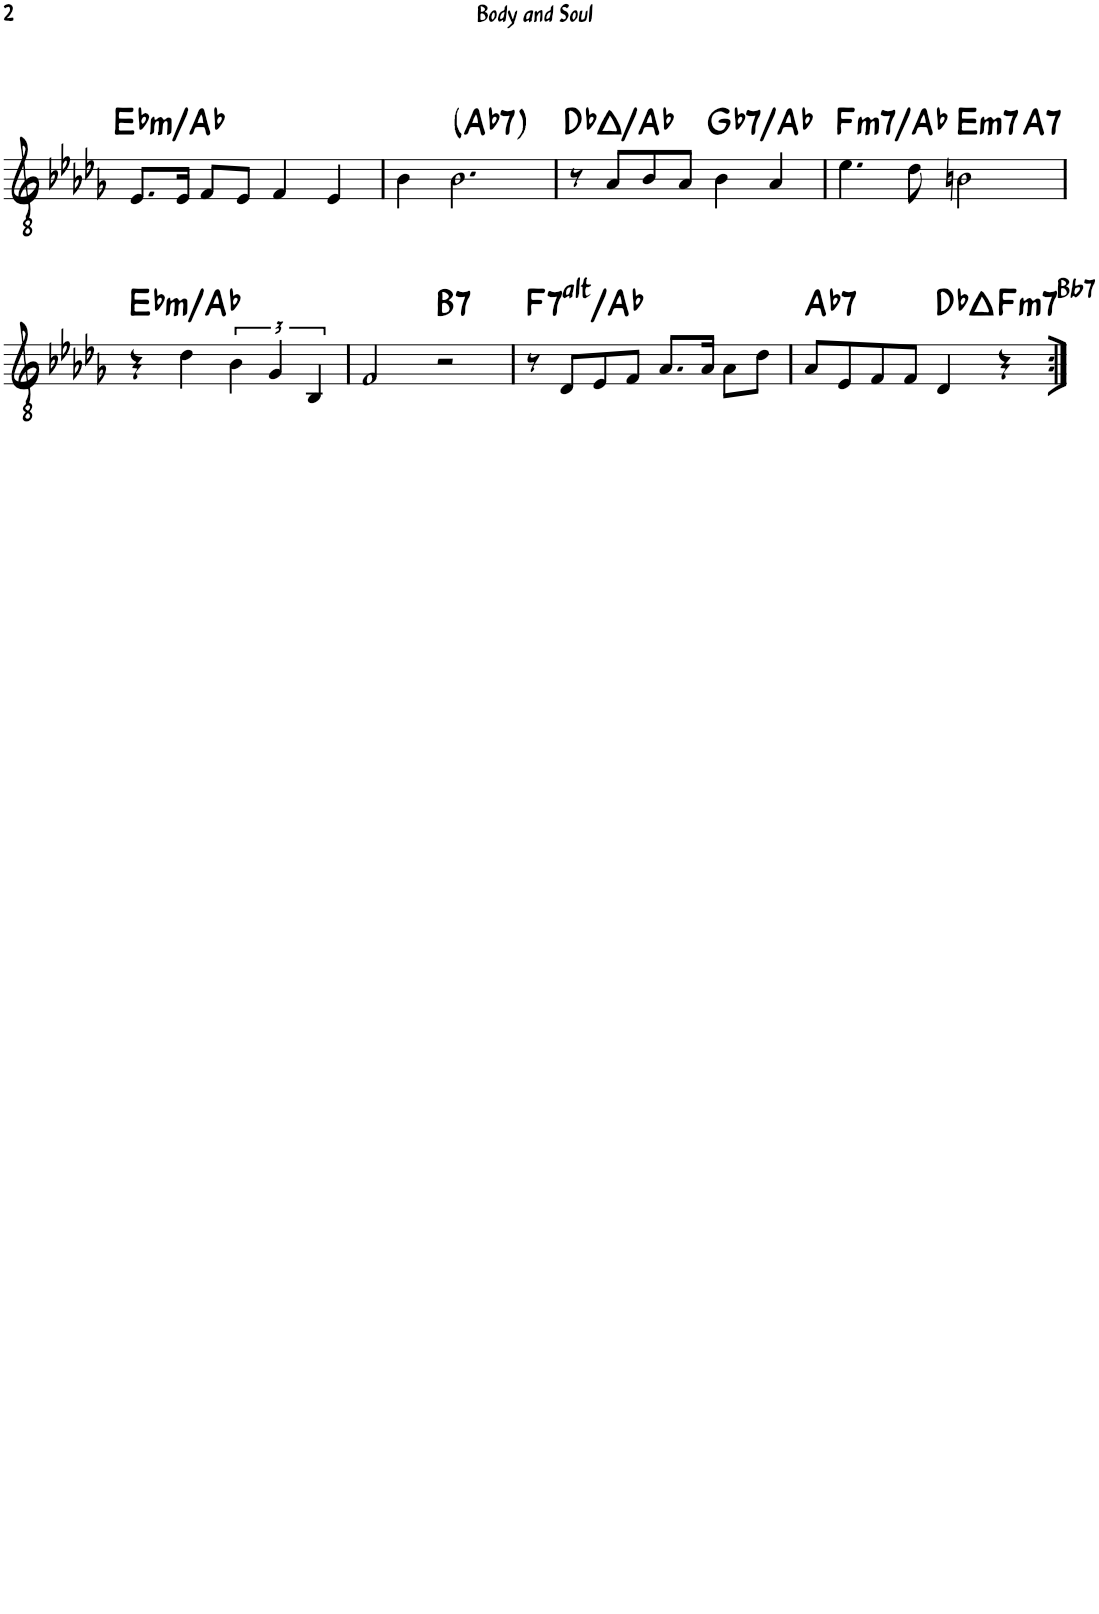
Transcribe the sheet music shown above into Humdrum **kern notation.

**kern	**harte
*part1	*part1
*staff1	*
*I"Electric Guitar	*
*I'Elec Gtr	*
!!LO:PB:g=z
*clefGv2	*
*k[b-e-a-d-g-]	*
*M4/4	*
=29	=29
!	!LO:H:kt=m
8.E-/L	Eb:min/4
16E-/Jk	.
8F/L	.
8E-/J	.
4F/	.
4E-/	.
=30	=30
*^	*
4B-\	2ryy	.
2.B-\	.	.
!	!	!LO:H:kt=7
.	2ryy	Ab:7
*v	*v	*
=31	=31
8r	Db:maj/5
8A-/L	.
8B-/	.
8A-/J	.
!	!LO:H:kt=7
4B-\	Gb:7/2
4A-/	.
=32	=32
!	!LO:H:kt=m7
*^	*
4.e-\	2.ryy	F:min7/b3
8d-\	.	.
!	!	!LO:H:kt=m7
2Bn\	.	E:min7
!	!	!LO:H:kt=7
.	4ryy	A:7
!!LO:LB:g=z	!!
=33	=33	=33
!	!	!LO:H:kt=m
*v	*v	*
4r	Eb:min/4
4d-\	.
6B-\	.
6G-/	.
6BB-/	.
=34	=34
2F/	.
!	!LO:H:kt=7
2r	B:7
=35	=35
!	!LO:H:kt=7
8r	F:(3,b5,#5,b7,b9,#9)/b3
8D-/L	.
8E-/	.
8F/J	.
8.A-/L	.
16A-/Jk	.
8A-\L	.
8d-\J	.
=36	=36
!	!LO:H:kt=7
8A-/L	Ab:7
8E-/	.
8F/	.
8F/J	.
4D-/	Db:maj
!	!LO:H:kt=m7
4r	F:min7
=:|!	=:|!
*-	*-
